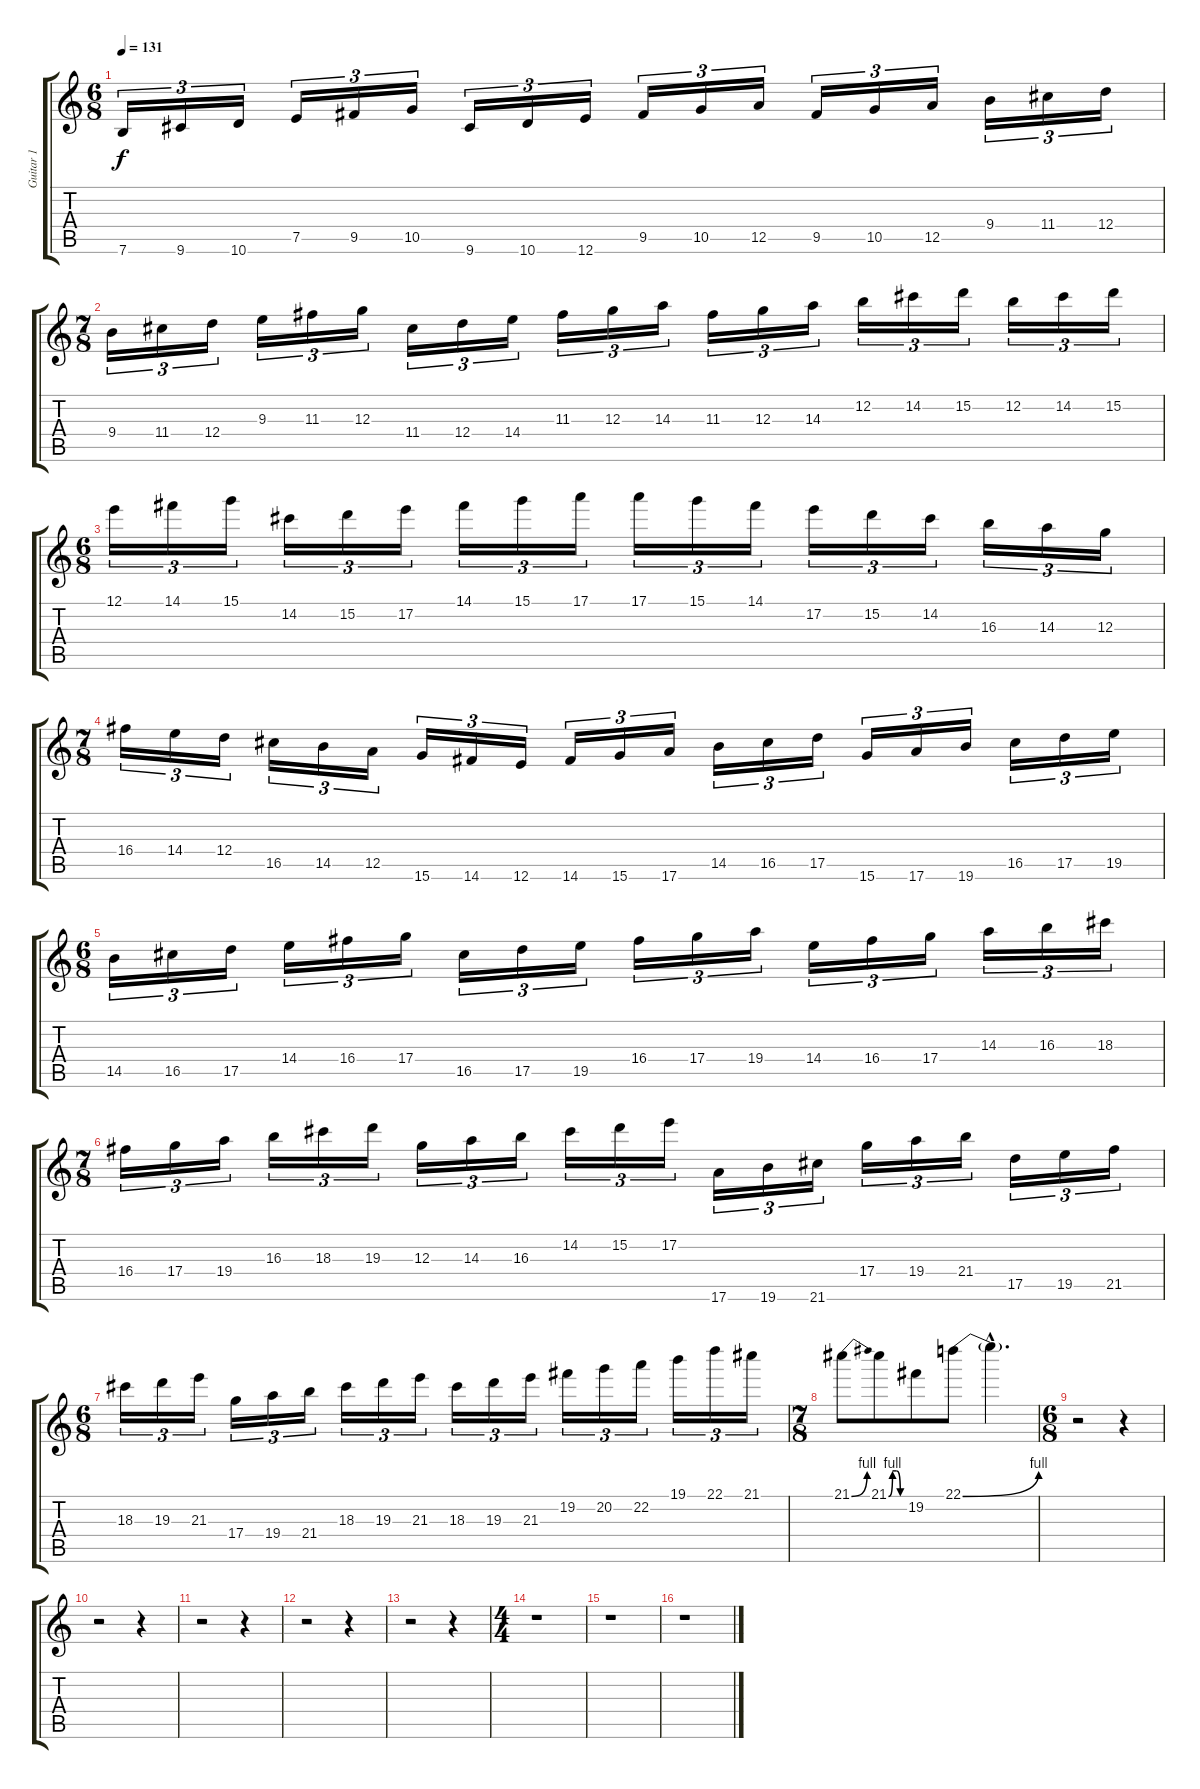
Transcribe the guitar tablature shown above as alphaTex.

\track ("Guitar 1" "Guitar 1") {instrument overdrivenguitar}
\staff {score tabs}
\tuning (E4 B3 G3 D3 A2 E2) {hide}
\ts (6 8)
\tempo 131
\clef g2
\ks c
7.6.16{tu (3 2) dy f} 9.6.16{tu (3 2)} 10.6.16{tu (3 2)} 7.5.16{tu (3 2)} 9.5.16{tu (3 2)} 10.5.16{tu (3 2)} 9.6.16{tu (3 2)} 10.6.16{tu (3 2)} 12.6.16{tu (3 2)} 9.5.16{tu (3 2)} 10.5.16{tu (3 2)} 12.5.16{tu (3 2)} 9.5.16{tu (3 2)} 10.5.16{tu (3 2)} 12.5.16{tu (3 2)} 9.4.16{tu (3 2)} 11.4.16{tu (3 2)} 12.4.16{tu (3 2)} |
\ts (7 8)
9.4.16{tu (3 2)} 11.4.16{tu (3 2)} 12.4.16{tu (3 2)} 9.3.16{tu (3 2)} 11.3.16{tu (3 2)} 12.3.16{tu (3 2)} 11.4.16{tu (3 2)} 12.4.16{tu (3 2)} 14.4.16{tu (3 2)} 11.3.16{tu (3 2)} 12.3.16{tu (3 2)} 14.3.16{tu (3 2)} 11.3.16{tu (3 2)} 12.3.16{tu (3 2)} 14.3.16{tu (3 2)} 12.2.16{tu (3 2)} 14.2.16{tu (3 2)} 15.2.16{tu (3 2)} 12.2.16{tu (3 2)} 14.2.16{tu (3 2)} 15.2.16{tu (3 2)} |
\ts (6 8)
12.1.16{tu (3 2)} 14.1.16{tu (3 2)} 15.1.16{tu (3 2)} 14.2.16{tu (3 2)} 15.2.16{tu (3 2)} 17.2.16{tu (3 2)} 14.1.16{tu (3 2)} 15.1.16{tu (3 2)} 17.1.16{tu (3 2)} 17.1.16{tu (3 2)} 15.1.16{tu (3 2)} 14.1.16{tu (3 2)} 17.2.16{tu (3 2)} 15.2.16{tu (3 2)} 14.2.16{tu (3 2)} 16.3.16{tu (3 2)} 14.3.16{tu (3 2)} 12.3.16{tu (3 2)} |
\ts (7 8)
16.4.16{tu (3 2)} 14.4.16{tu (3 2)} 12.4.16{tu (3 2)} 16.5.16{tu (3 2)} 14.5.16{tu (3 2)} 12.5.16{tu (3 2)} 15.6.16{tu (3 2)} 14.6.16{tu (3 2)} 12.6.16{tu (3 2)} 14.6.16{tu (3 2)} 15.6.16{tu (3 2)} 17.6.16{tu (3 2)} 14.5.16{tu (3 2)} 16.5.16{tu (3 2)} 17.5.16{tu (3 2)} 15.6.16{tu (3 2)} 17.6.16{tu (3 2)} 19.6.16{tu (3 2)} 16.5.16{tu (3 2)} 17.5.16{tu (3 2)} 19.5.16{tu (3 2)} |
\ts (6 8)
14.5.16{tu (3 2)} 16.5.16{tu (3 2)} 17.5.16{tu (3 2)} 14.4.16{tu (3 2)} 16.4.16{tu (3 2)} 17.4.16{tu (3 2)} 16.5.16{tu (3 2)} 17.5.16{tu (3 2)} 19.5.16{tu (3 2)} 16.4.16{tu (3 2)} 17.4.16{tu (3 2)} 19.4.16{tu (3 2)} 14.4.16{tu (3 2)} 16.4.16{tu (3 2)} 17.4.16{tu (3 2)} 14.3.16{tu (3 2)} 16.3.16{tu (3 2)} 18.3.16{tu (3 2)} |
\ts (7 8)
16.4.16{tu (3 2)} 17.4.16{tu (3 2)} 19.4.16{tu (3 2)} 16.3.16{tu (3 2)} 18.3.16{tu (3 2)} 19.3.16{tu (3 2)} 12.3.16{tu (3 2)} 14.3.16{tu (3 2)} 16.3.16{tu (3 2)} 14.2.16{tu (3 2)} 15.2.16{tu (3 2)} 17.2.16{tu (3 2)} 17.6.16{tu (3 2)} 19.6.16{tu (3 2)} 21.6.16{tu (3 2)} 17.4.16{tu (3 2)} 19.4.16{tu (3 2)} 21.4.16{tu (3 2)} 17.5.16{tu (3 2)} 19.5.16{tu (3 2)} 21.5.16{tu (3 2)} |
\ts (6 8)
18.3.16{tu (3 2)} 19.3.16{tu (3 2)} 21.3.16{tu (3 2)} 17.4.16{tu (3 2)} 19.4.16{tu (3 2)} 21.4.16{tu (3 2)} 18.3.16{tu (3 2)} 19.3.16{tu (3 2)} 21.3.16{tu (3 2)} 18.3.16{tu (3 2)} 19.3.16{tu (3 2)} 21.3.16{tu (3 2)} 19.2.16{tu (3 2)} 20.2.16{tu (3 2)} 22.2.16{tu (3 2)} 19.1.16{tu (3 2)} 22.1.16{tu (3 2)} 21.1.16{tu (3 2)} |
\ts (7 8)
21.1{be (bend 0 0 60 4)}.8 21.1{be (custom 0 0 15 4 30 4 45 0 60 0)}.8 19.2.8 22.1{be (bend 0 0 60 4)}.8 22.1{hac t}.4{d} |
\ts (6 8)
r.2 r.4 |
r.2 r.4 |
r.2 r.4 |
r.2 r.4 |
r.2 r.4 |
\ts (4 4)
r.1 |
r.1 |
r.1
